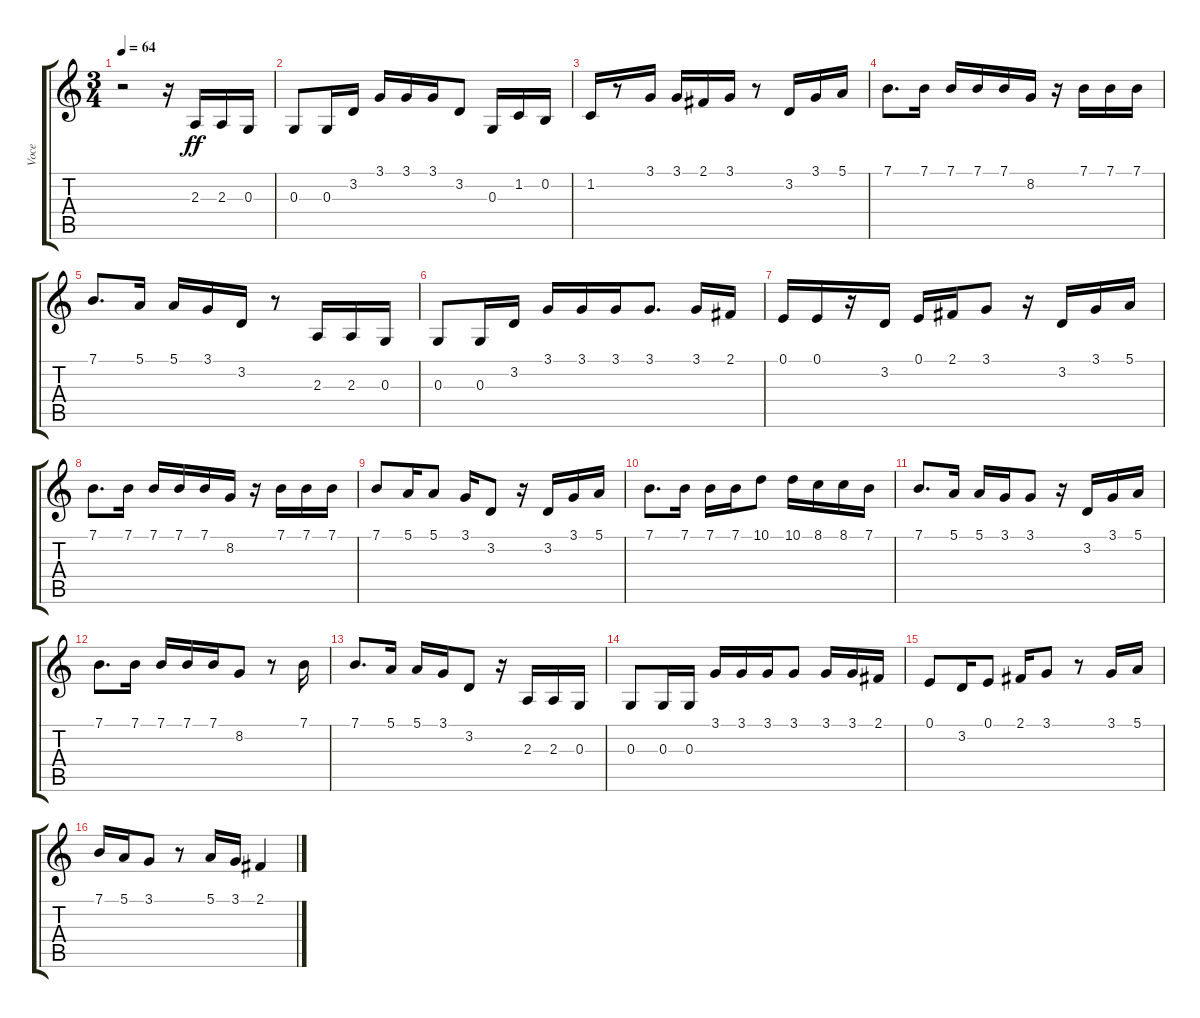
\track ("Voce" "Voce") {instrument flute}
\staff {score tabs}
\tuning (E4 B3 G3 D3 A2 E2) {hide}
\ts (3 4)
\tempo 64
\clef g2
\ks c
r.2{dy ff} r.16 2.3.16 2.3.16 0.3.16 |
0.3.8 0.3.16 3.2.16 3.1.16 3.1.16 3.1.16 3.2.8 0.3.16 1.2.16 0.2.16 |
1.2.16 r.8 3.1.16 3.1.16 2.1.16 3.1.16 r.8 3.2.16 3.1.16 5.1.16 |
7.1.8{d} 7.1.16 7.1.16 7.1.16 7.1.16 8.2.16 r.16 7.1.16 7.1.16 7.1.16 |
7.1.8{d} 5.1.16 5.1.16 3.1.16 3.2.16 r.8 2.3.16 2.3.16 0.3.16 |
0.3.8 0.3.16 3.2.16 3.1.16 3.1.16 3.1.16 3.1.8{d} 3.1.16 2.1.16 |
0.1.16 0.1.16 r.16 3.2.16 0.1.16 2.1.16 3.1.8 r.16 3.2.16 3.1.16 5.1.16 |
7.1.8{d} 7.1.16 7.1.16 7.1.16 7.1.16 8.2.16 r.16 7.1.16 7.1.16 7.1.16 |
7.1.8 5.1.16 5.1.8 3.1.16 3.2.8 r.16 3.2.16 3.1.16 5.1.16 |
7.1.8{d} 7.1.16 7.1.16 7.1.16 10.1.8 10.1.16 8.1.16 8.1.16 7.1.16 |
7.1.8{d} 5.1.16 5.1.16 3.1.16 3.1.8 r.16 3.2.16 3.1.16 5.1.16 |
7.1.8{d} 7.1.16 7.1.16 7.1.16 7.1.16 8.2.8 r.8 7.1.16 |
7.1.8{d} 5.1.16 5.1.16 3.1.16 3.2.8 r.16 2.3.16 2.3.16 0.3.16 |
0.3.8 0.3.16 0.3.16 3.1.16 3.1.16 3.1.16 3.1.8 3.1.16 3.1.16 2.1.16 |
0.1.8 3.2.16 0.1.8 2.1.16 3.1.8 r.8 3.1.16 5.1.16 |
7.1.16 5.1.16 3.1.8 r.8 5.1.16 3.1.16 2.1.4
